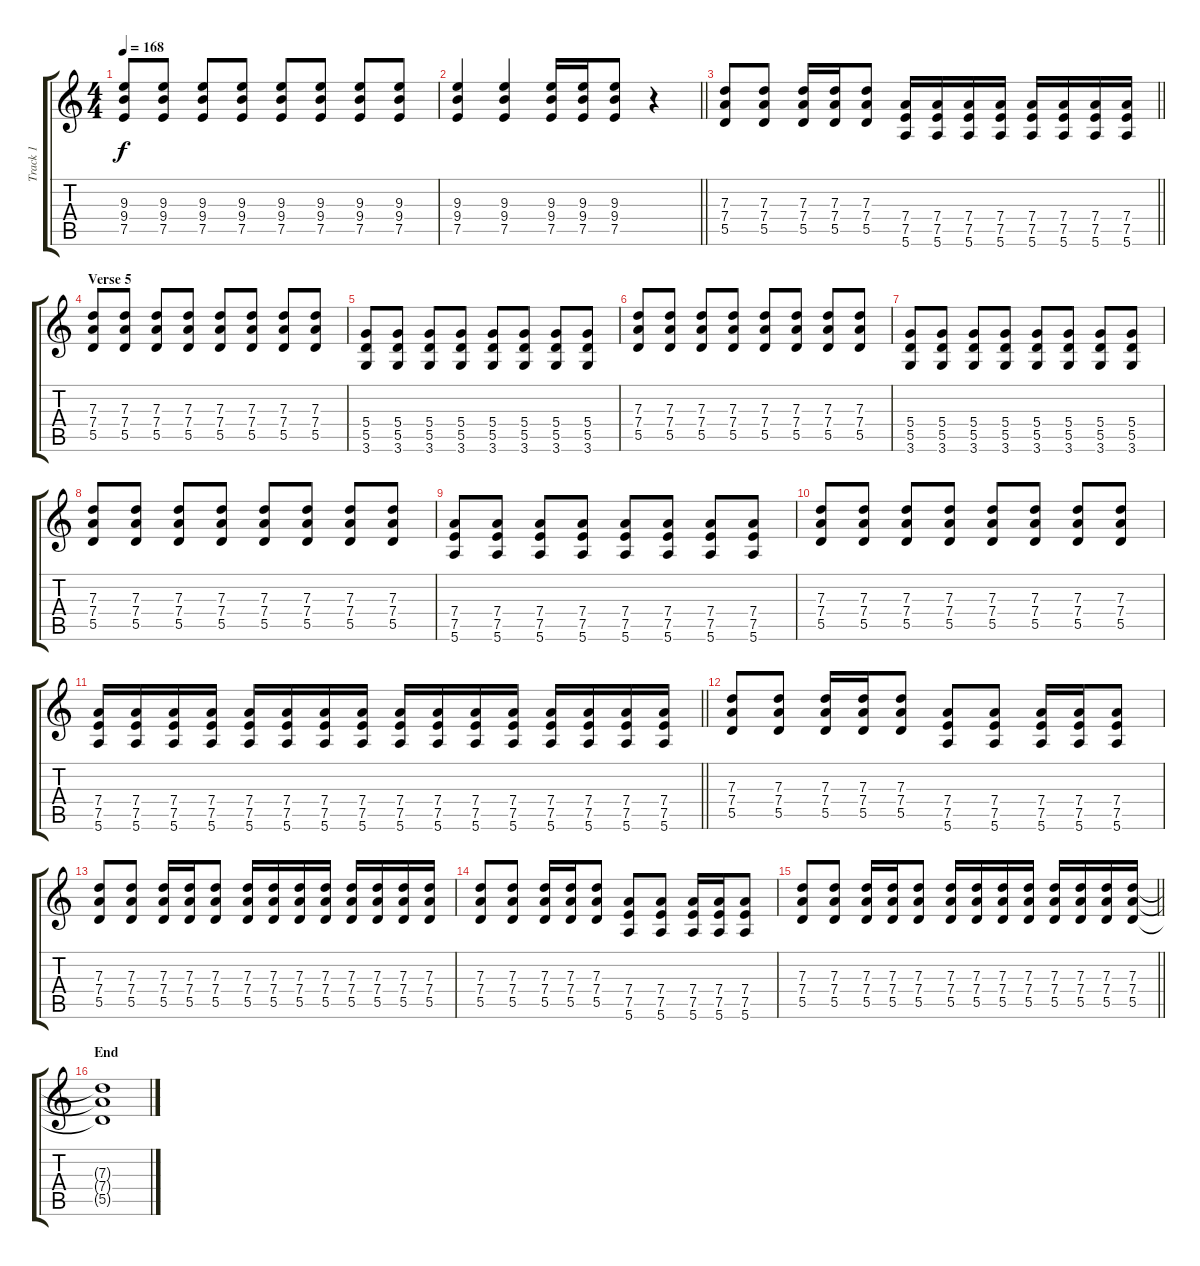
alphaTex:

\track ("Track 1" "Track 1") {instrument overdrivenguitar}
\staff {score tabs}
\tuning (E4 B3 G3 D3 A2 E2) {hide}
\ts (4 4)
\tempo 168
\clef g2
\ks c
(9.3 9.4 7.5).8{dy f} (9.3 9.4 7.5).8 (9.3 9.4 7.5).8 (9.3 9.4 7.5).8 (9.3 9.4 7.5).8 (9.3 9.4 7.5).8 (9.3 9.4 7.5).8 (9.3 9.4 7.5).8 |
\barLineRight lightlight
(9.3 9.4 7.5).4 (9.3 9.4 7.5).4 (9.3 9.4 7.5).16 (9.3 9.4 7.5).16 (9.3 9.4 7.5).8 r.4 |
\barLineRight lightlight
(7.3 7.4 5.5).8 (7.3 7.4 5.5).8 (7.3 7.4 5.5).16 (7.3 7.4 5.5).16 (7.3 7.4 5.5).8 (7.4 7.5 5.6).16 (7.4 7.5 5.6).16 (7.4 7.5 5.6).16 (7.4 7.5 5.6).16 (7.4 7.5 5.6).16 (7.4 7.5 5.6).16 (7.4 7.5 5.6).16 (7.4 7.5 5.6).16 |
\section ("" "Verse 5")
(7.3 7.4 5.5).8 (7.3 7.4 5.5).8 (7.3 7.4 5.5).8 (7.3 7.4 5.5).8 (7.3 7.4 5.5).8 (7.3 7.4 5.5).8 (7.3 7.4 5.5).8 (7.3 7.4 5.5).8 |
(5.4 5.5 3.6).8 (5.4 5.5 3.6).8 (5.4 5.5 3.6).8 (5.4 5.5 3.6).8 (5.4 5.5 3.6).8 (5.4 5.5 3.6).8 (5.4 5.5 3.6).8 (5.4 5.5 3.6).8 |
(7.3 7.4 5.5).8 (7.3 7.4 5.5).8 (7.3 7.4 5.5).8 (7.3 7.4 5.5).8 (7.3 7.4 5.5).8 (7.3 7.4 5.5).8 (7.3 7.4 5.5).8 (7.3 7.4 5.5).8 |
(5.4 5.5 3.6).8 (5.4 5.5 3.6).8 (5.4 5.5 3.6).8 (5.4 5.5 3.6).8 (5.4 5.5 3.6).8 (5.4 5.5 3.6).8 (5.4 5.5 3.6).8 (5.4 5.5 3.6).8 |
(7.3 7.4 5.5).8 (7.3 7.4 5.5).8 (7.3 7.4 5.5).8 (7.3 7.4 5.5).8 (7.3 7.4 5.5).8 (7.3 7.4 5.5).8 (7.3 7.4 5.5).8 (7.3 7.4 5.5).8 |
(7.4 7.5 5.6).8 (7.4 7.5 5.6).8 (7.4 7.5 5.6).8 (7.4 7.5 5.6).8 (7.4 7.5 5.6).8 (7.4 7.5 5.6).8 (7.4 7.5 5.6).8 (7.4 7.5 5.6).8 |
(7.3 7.4 5.5).8 (7.3 7.4 5.5).8 (7.3 7.4 5.5).8 (7.3 7.4 5.5).8 (7.3 7.4 5.5).8 (7.3 7.4 5.5).8 (7.3 7.4 5.5).8 (7.3 7.4 5.5).8 |
\barLineRight lightlight
(7.4 7.5 5.6).16 (7.4 7.5 5.6).16 (7.4 7.5 5.6).16 (7.4 7.5 5.6).16 (7.4 7.5 5.6).16 (7.4 7.5 5.6).16 (7.4 7.5 5.6).16 (7.4 7.5 5.6).16 (7.4 7.5 5.6).16 (7.4 7.5 5.6).16 (7.4 7.5 5.6).16 (7.4 7.5 5.6).16 (7.4 7.5 5.6).16 (7.4 7.5 5.6).16 (7.4 7.5 5.6).16 (7.4 7.5 5.6).16 |
(7.3 7.4 5.5).8 (7.3 7.4 5.5).8 (7.3 7.4 5.5).16 (7.3 7.4 5.5).16 (7.3 7.4 5.5).8 (7.4 7.5 5.6).8 (7.4 7.5 5.6).8 (7.4 7.5 5.6).16 (7.4 7.5 5.6).16 (7.4 7.5 5.6).8 |
(7.3 7.4 5.5).8 (7.3 7.4 5.5).8 (7.3 7.4 5.5).16 (7.3 7.4 5.5).16 (7.3 7.4 5.5).8 (7.3 7.4 5.5).16 (7.3 7.4 5.5).16 (7.3 7.4 5.5).16 (7.3 7.4 5.5).16 (7.3 7.4 5.5).16 (7.3 7.4 5.5).16 (7.3 7.4 5.5).16 (7.3 7.4 5.5).16 |
(7.3 7.4 5.5).8 (7.3 7.4 5.5).8 (7.3 7.4 5.5).16 (7.3 7.4 5.5).16 (7.3 7.4 5.5).8 (7.4 7.5 5.6).8 (7.4 7.5 5.6).8 (7.4 7.5 5.6).16 (7.4 7.5 5.6).16 (7.4 7.5 5.6).8 |
\barLineRight lightlight
(7.3 7.4 5.5).8 (7.3 7.4 5.5).8 (7.3 7.4 5.5).16 (7.3 7.4 5.5).16 (7.3 7.4 5.5).8 (7.3 7.4 5.5).16 (7.3 7.4 5.5).16 (7.3 7.4 5.5).16 (7.3 7.4 5.5).16 (7.3 7.4 5.5).16 (7.3 7.4 5.5).16 (7.3 7.4 5.5).16 (7.3 7.4 5.5).16 |
\section ("" "End")
(7.3{t} 7.4{t} 5.5{t}).1
